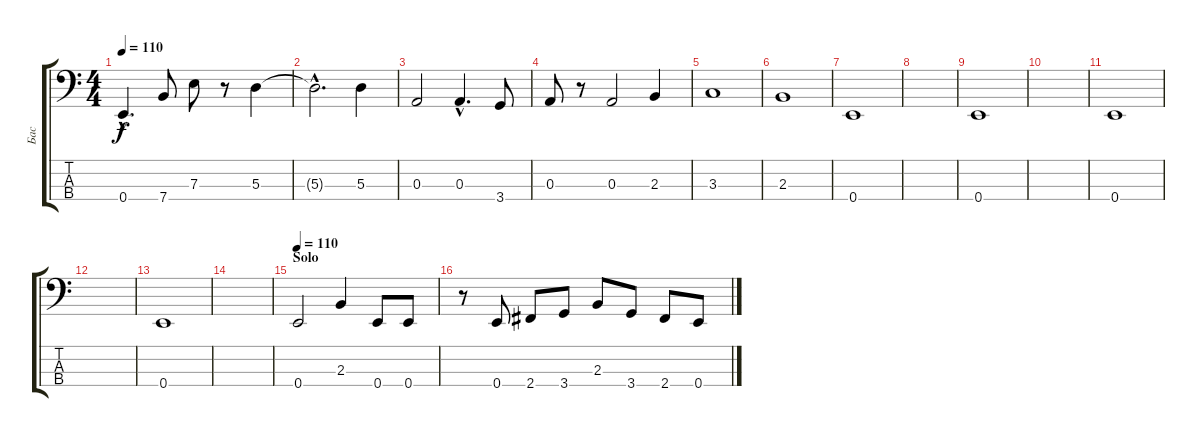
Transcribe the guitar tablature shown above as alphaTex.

\track ("Бас" "Бас") {instrument electricbassfinger}
\staff {score tabs}
\tuning (G2 D2 A1 E1) {hide}
\ts (4 4)
\tempo 110
\clef f4
\ks c
0.4{hac}.4{d dy f} 7.4.8 7.3.8 r.8 5.3.4 |
5.3{hac t}.2{d} 5.3.4 |
0.3.2 0.3{hac}.4{d} 3.4.8 |
0.3.8 r.8 0.3.2 2.3.4 |
3.3.1 |
2.3.1 |
0.4.1 |
|
0.4.1 |
|
0.4.1 |
|
0.4.1 |
|
\section ("" "Solo")
\tempo 110
0.4.2 2.3.4 0.4.8 0.4.8 |
r.8 0.4.8 2.4.8 3.4.8 2.3.8 3.4.8 2.4.8 0.4.8
